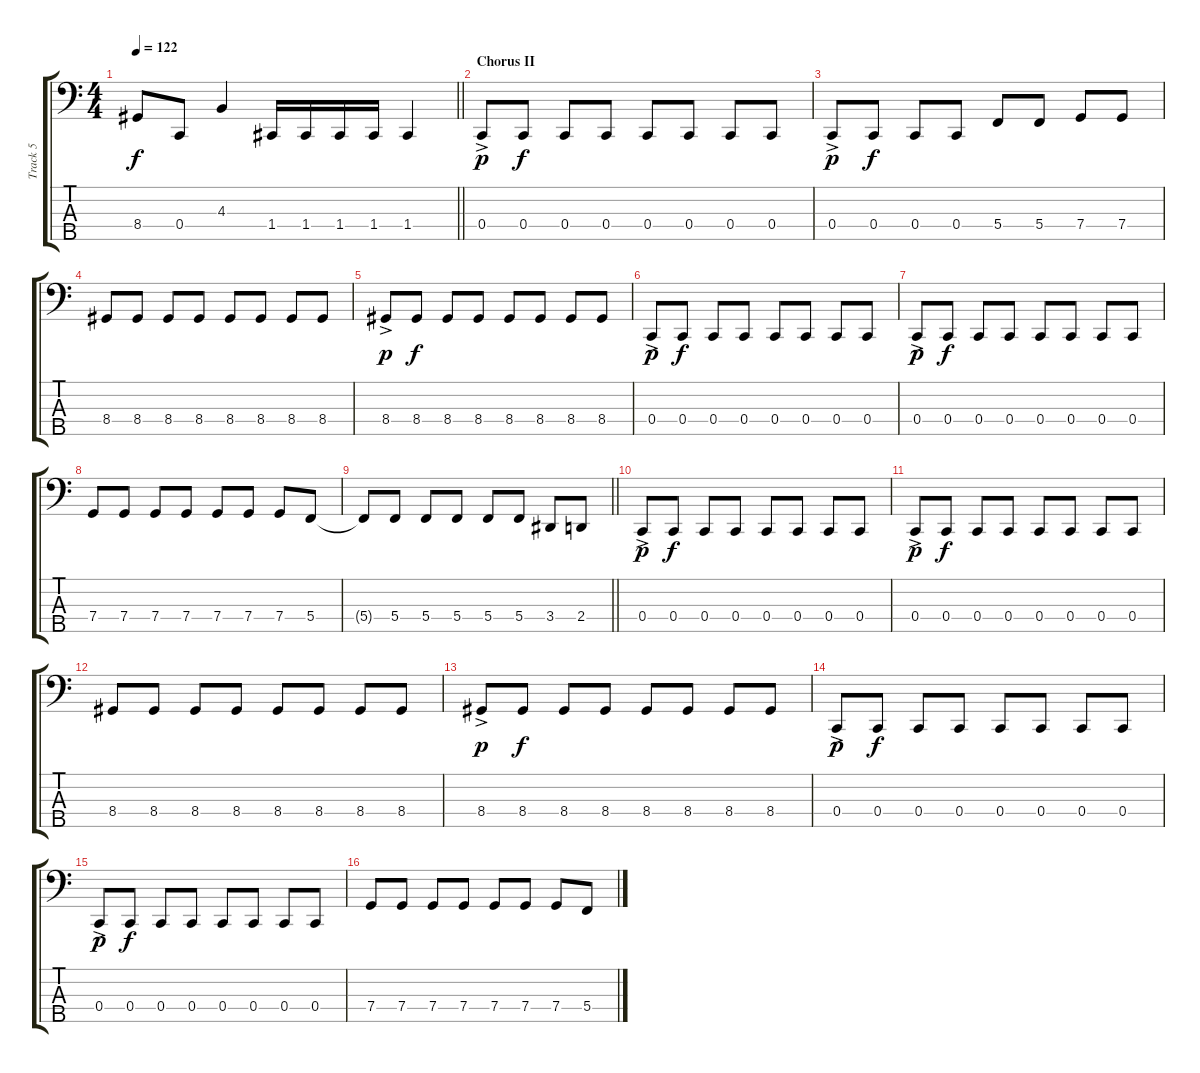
\track ("Track 5" "Track 5") {instrument electricbasspick}
\staff {score tabs}
\tuning (F2 C2 G1 C1 A0) {hide}
\ts (4 4)
\tempo 122
\clef f4
\barLineRight lightlight
\ks c
8.4.8{dy f} 0.4.8 4.3.4 1.4.16 1.4.16 1.4.16 1.4.16 1.4.4 |
\section ("" "Chorus II")
0.4{ac}.8{dy p} 0.4.8{dy f} 0.4.8 0.4.8 0.4.8 0.4.8 0.4.8 0.4.8 |
0.4{ac}.8{dy p} 0.4.8{dy f} 0.4.8 0.4.8 5.4.8 5.4.8 7.4.8 7.4.8 |
8.4.8 8.4.8 8.4.8 8.4.8 8.4.8 8.4.8 8.4.8 8.4.8 |
8.4{ac}.8{dy p} 8.4.8{dy f} 8.4.8 8.4.8 8.4.8 8.4.8 8.4.8 8.4.8 |
0.4{ac}.8{dy p} 0.4.8{dy f} 0.4.8 0.4.8 0.4.8 0.4.8 0.4.8 0.4.8 |
0.4{ac}.8{dy p} 0.4.8{dy f} 0.4.8 0.4.8 0.4.8 0.4.8 0.4.8 0.4.8 |
7.4.8 7.4.8 7.4.8 7.4.8 7.4.8 7.4.8 7.4.8 5.4.8 |
\barLineRight lightlight
5.4{t}.8 5.4.8 5.4.8 5.4.8 5.4.8 5.4.8 3.4.8 2.4.8 |
0.4{ac}.8{dy p} 0.4.8{dy f} 0.4.8 0.4.8 0.4.8 0.4.8 0.4.8 0.4.8 |
0.4{ac}.8{dy p} 0.4.8{dy f} 0.4.8 0.4.8 0.4.8 0.4.8 0.4.8 0.4.8 |
8.4.8 8.4.8 8.4.8 8.4.8 8.4.8 8.4.8 8.4.8 8.4.8 |
8.4{ac}.8{dy p} 8.4.8{dy f} 8.4.8 8.4.8 8.4.8 8.4.8 8.4.8 8.4.8 |
0.4{ac}.8{dy p} 0.4.8{dy f} 0.4.8 0.4.8 0.4.8 0.4.8 0.4.8 0.4.8 |
0.4{ac}.8{dy p} 0.4.8{dy f} 0.4.8 0.4.8 0.4.8 0.4.8 0.4.8 0.4.8 |
7.4.8 7.4.8 7.4.8 7.4.8 7.4.8 7.4.8 7.4.8 5.4.8
